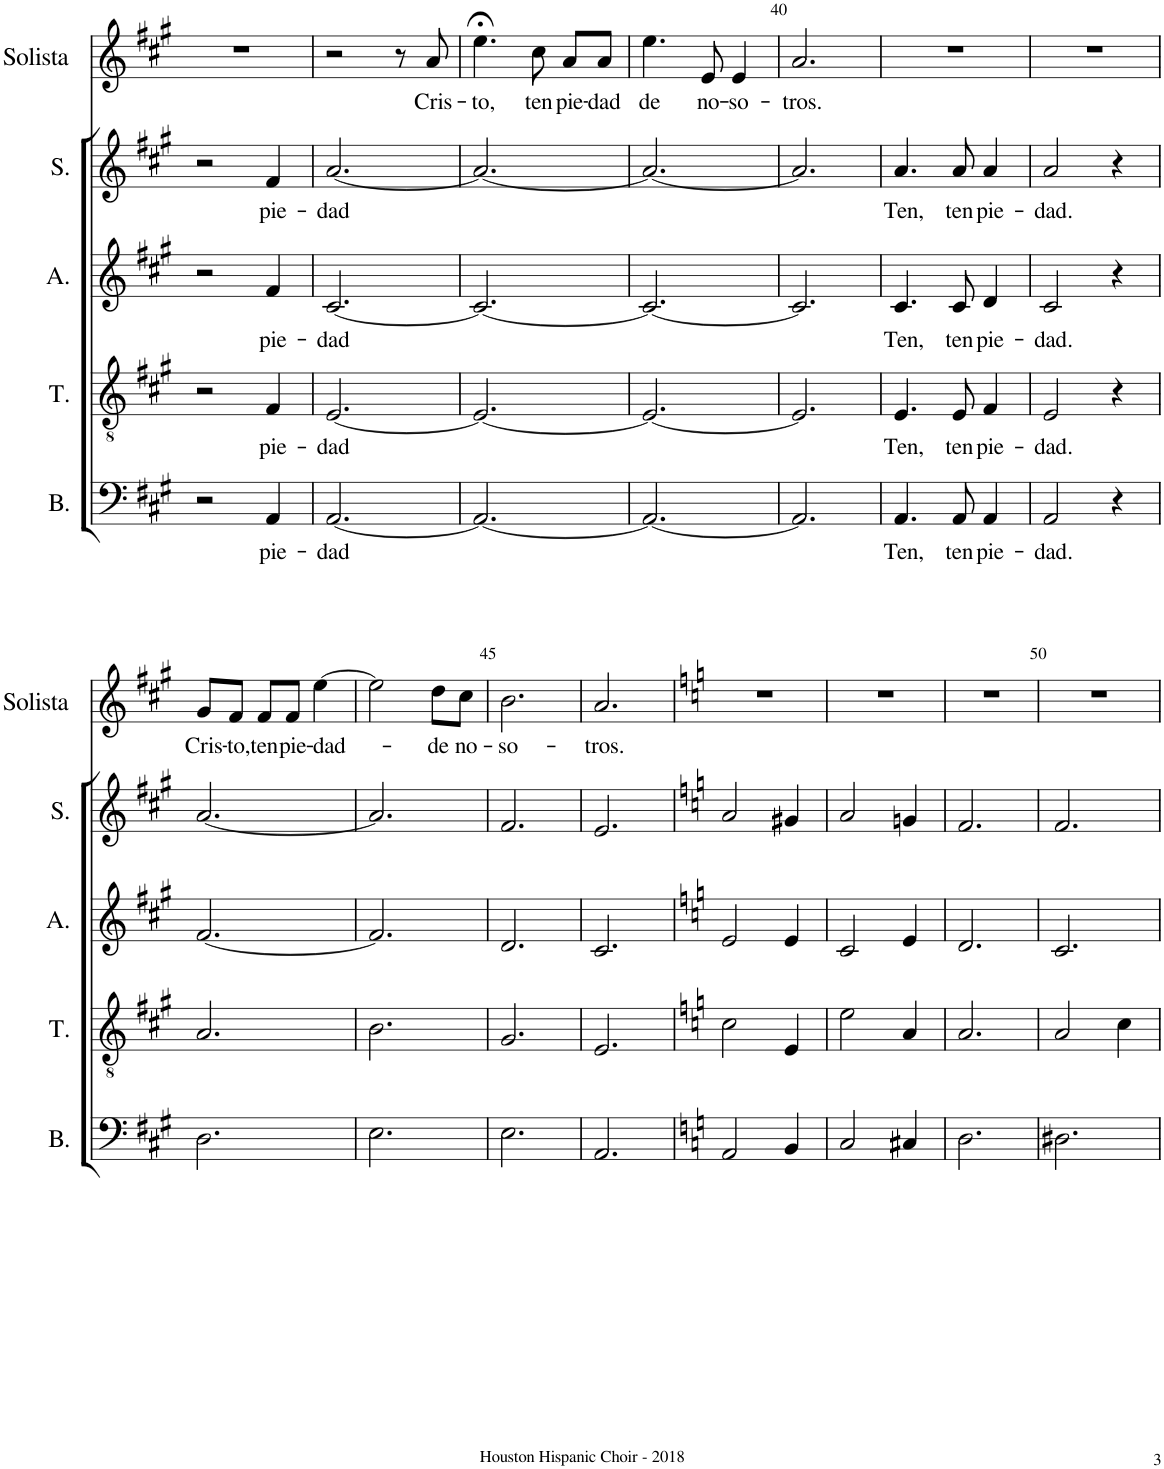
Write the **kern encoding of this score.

**kern	**text	**kern	**text	**kern	**text	**kern	**text	**kern	**text
*part5	*part5	*part4	*part4	*part3	*part3	*part2	*part2	*part1	*part1
*staff5	*staff5	*staff4	*staff4	*staff3	*staff3	*staff2	*staff2	*staff1	*staff1
*I"Bajo	*	*I"Tenor	*	*I"Alto	*	*I"Soprano	*	*I"Solista	*
*I'B.	*	*I'T.	*	*I'A.	*	*I'S.	*	*I'Solista	*
!!LO:PB:g=z
*clefF4	*	*clefGv2	*	*clefG2	*	*clefG2	*	*clefG2	*
*k[f#c#g#]	*	*k[f#c#g#]	*	*k[f#c#g#]	*	*k[f#c#g#]	*	*k[f#c#g#]	*
*M3/4	*	*M3/4	*	*M3/4	*	*M3/4	*	*M3/4	*
=36	=36	=36	=36	=36	=36	=36	=36	=36	=36
2r	.	2r	.	2r	.	2r	.	2.r	.
!	!LO:LY:b	!	!LO:LY:b	!	!LO:LY:b	!	!LO:LY:b	!	!
4AA/	pie-	4F#/	pie-	4f#/	pie-	4f#/	pie-	.	.
=37	=37	=37	=37	=37	=37	=37	=37	=37	=37
!	!LO:LY:b	!	!LO:LY:b	!	!LO:LY:b	!	!LO:LY:b	!	!
[2.AA/	-dad	[2.E/	-dad	[2.c#/	-dad	[2.a/	-dad	2r	.
.	.	.	.	.	.	.	.	8r	.
!	!	!	!	!	!	!	!	!	!LO:LY:b
.	.	.	.	.	.	.	.	8a/	Cris-
=38	=38	=38	=38	=38	=38	=38	=38	=38	=38
!	!	!	!	!	!	!	!	!	!LO:LY:b
2.AA/_	.	2.E/_	.	2.c#/_	.	2.a/_	.	4.ee;<\	-to,
!	!	!	!	!	!	!	!	!	!LO:LY:b
.	.	.	.	.	.	.	.	8cc#\	ten
!	!	!	!	!	!	!	!	!	!LO:LY:b
.	.	.	.	.	.	.	.	8a/L	pie-
!	!	!	!	!	!	!	!	!	!LO:LY:b
.	.	.	.	.	.	.	.	8a/J	-dad
=39	=39	=39	=39	=39	=39	=39	=39	=39	=39
!	!	!	!	!	!	!	!	!	!LO:LY:b
2.AA/_	.	2.E/_	.	2.c#/_	.	2.a/_	.	4.ee\	de
!	!	!	!	!	!	!	!	!	!LO:LY:b
.	.	.	.	.	.	.	.	8e/	no-
!	!	!	!	!	!	!	!	!	!LO:LY:b
.	.	.	.	.	.	.	.	4e/	-so-
=40	=40	=40	=40	=40	=40	=40	=40	=40	=40
!	!	!	!	!	!	!	!	!	!LO:LY:b
2.AA/]	.	2.E/]	.	2.c#/]	.	2.a/]	.	2.a/	-tros.
=41	=41	=41	=41	=41	=41	=41	=41	=41	=41
!	!LO:LY:b	!	!LO:LY:b	!	!LO:LY:b	!	!LO:LY:b	!	!
4.AA/	Ten,	4.E/	Ten,	4.c#/	Ten,	4.a/	Ten,	2.r	.
!	!LO:LY:b	!	!LO:LY:b	!	!LO:LY:b	!	!LO:LY:b	!	!
8AA/	ten	8E/	ten	8c#/	ten	8a/	ten	.	.
!	!LO:LY:b	!	!LO:LY:b	!	!LO:LY:b	!	!LO:LY:b	!	!
4AA/	pie-	4F#/	pie-	4d/	pie-	4a/	pie-	.	.
=42	=42	=42	=42	=42	=42	=42	=42	=42	=42
!	!LO:LY:b	!	!LO:LY:b	!	!LO:LY:b	!	!LO:LY:b	!	!
2AA/	-dad.	2E/	-dad.	2c#/	-dad.	2a/	-dad.	2.r	.
4r	.	4r	.	4r	.	4r	.	.	.
!!LO:LB:g=z
=43	=43	=43	=43	=43	=43	=43	=43	=43	=43
!	!	!	!	!	!	!	!	!	!LO:LY:b
2.D\	.	2.A/	.	[2.f#/	.	[2.a/	.	8g#/L	Cris-
!	!	!	!	!	!	!	!	!	!LO:LY:b
.	.	.	.	.	.	.	.	8f#/J	-to,
!	!	!	!	!	!	!	!	!	!LO:LY:b
.	.	.	.	.	.	.	.	8f#/L	ten
!	!	!	!	!	!	!	!	!	!LO:LY:b
.	.	.	.	.	.	.	.	8f#/J	pie-
!	!	!	!	!	!	!	!	!	!LO:LY:b
.	.	.	.	.	.	.	.	[4ee\	-dad-
=44	=44	=44	=44	=44	=44	=44	=44	=44	=44
2.E\	.	2.B\	.	2.f#/]	.	2.a/]	.	2ee\]	.
!	!	!	!	!	!	!	!	!	!LO:LY:b
.	.	.	.	.	.	.	.	8dd\L	-de
!	!	!	!	!	!	!	!	!	!LO:LY:b
.	.	.	.	.	.	.	.	8cc#\J	no-
=45	=45	=45	=45	=45	=45	=45	=45	=45	=45
!	!	!	!	!	!	!	!	!	!LO:LY:b
2.E\	.	2.G#/	.	2.d/	.	2.f#/	.	2.b\	-so-
=46	=46	=46	=46	=46	=46	=46	=46	=46	=46
!	!	!	!	!	!	!	!	!	!LO:LY:b
2.AA/	.	2.E/	.	2.c#/	.	2.e/	.	2.a/	-tros.
=47	=47	=47	=47	=47	=47	=47	=47	=47	=47
*k[]	*	*k[]	*	*k[]	*	*k[]	*	*k[]	*
2AA/	.	2c\	.	2e/	.	2a/	.	2.r	.
4BB/	.	4E/	.	4e/	.	4g#X/	.	.	.
=48	=48	=48	=48	=48	=48	=48	=48	=48	=48
2C/	.	2e\	.	2c/	.	2a/	.	2.r	.
4C#X/	.	4A/	.	4e/	.	4gn/	.	.	.
=49	=49	=49	=49	=49	=49	=49	=49	=49	=49
2.D\	.	2.A/	.	2.d/	.	2.f/	.	2.r	.
=50	=50	=50	=50	=50	=50	=50	=50	=50	=50
2.D#X\	.	2A/	.	2.c/	.	2.f/	.	2.r	.
.	.	4c\	.	.	.	.	.	.	.
=	=	=	=	=	=	=	=	=	=
*-	*-	*-	*-	*-	*-	*-	*-	*-	*-
